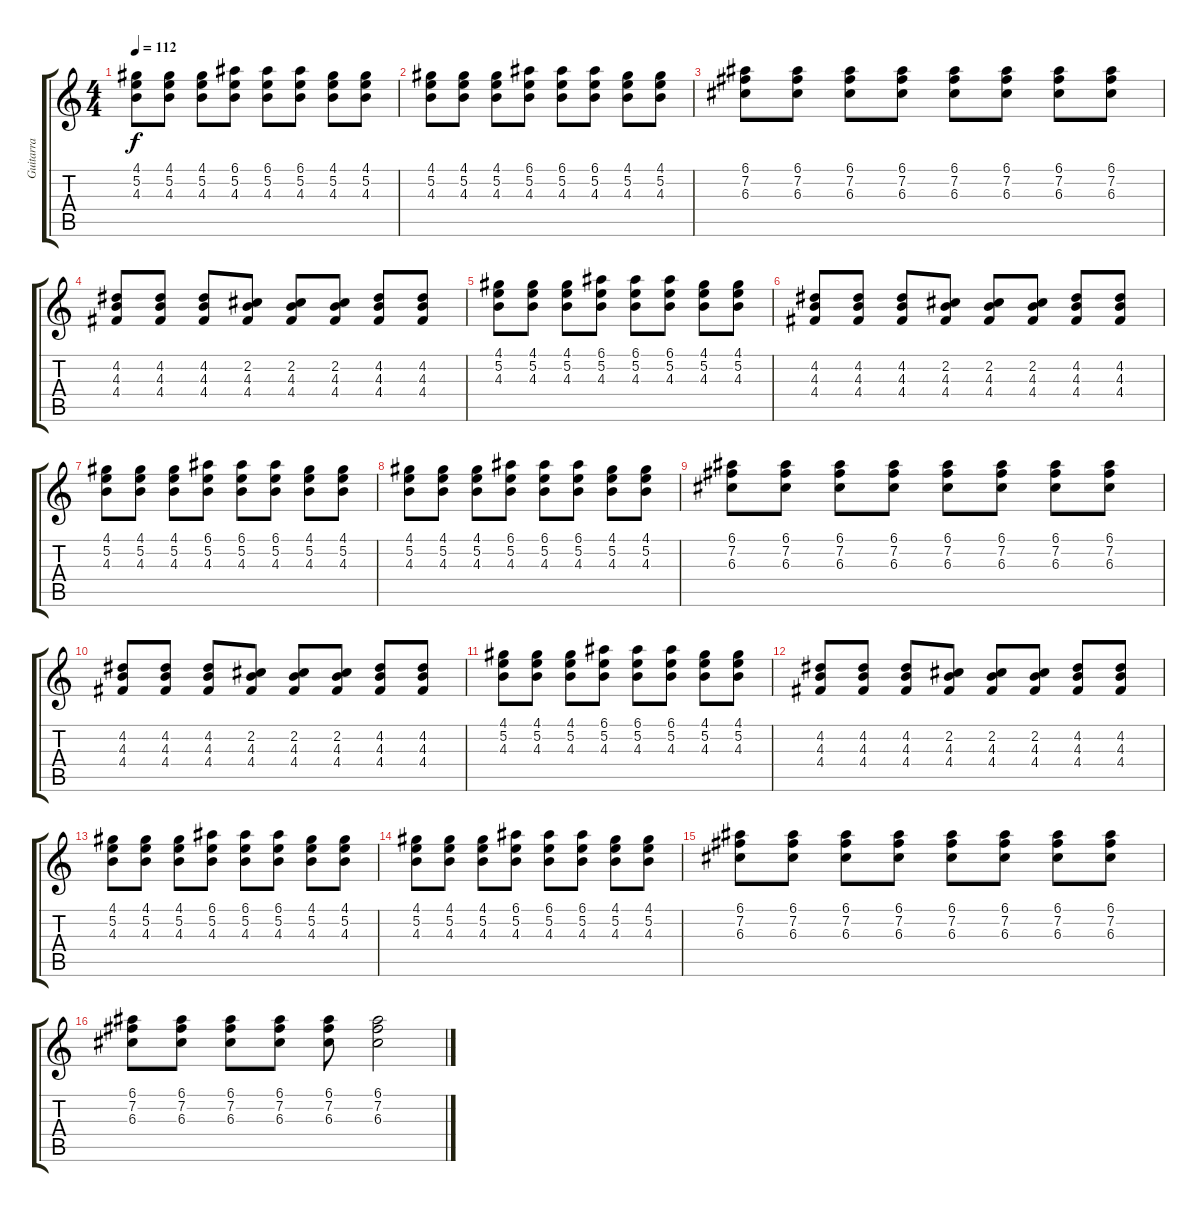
\track ("Guitarra" "Guitarra") {instrument distortionguitar}
\staff {score tabs}
\tuning (E4 B3 G3 D3 A2 E2) {hide}
\ts (4 4)
\tempo 112
\clef g2
\ks c
(4.1 5.2 4.3).8{dy f} (4.1 5.2 4.3).8 (4.1 5.2 4.3).8 (6.1 5.2 4.3).8 (6.1 5.2 4.3).8 (6.1 5.2 4.3).8 (4.1 5.2 4.3).8 (4.1 5.2 4.3).8 |
(4.1 5.2 4.3).8 (4.1 5.2 4.3).8 (4.1 5.2 4.3).8 (6.1 5.2 4.3).8 (6.1 5.2 4.3).8 (6.1 5.2 4.3).8 (4.1 5.2 4.3).8 (4.1 5.2 4.3).8 |
(6.1 7.2 6.3).8 (6.1 7.2 6.3).8 (6.1 7.2 6.3).8 (6.1 7.2 6.3).8 (6.1 7.2 6.3).8 (6.1 7.2 6.3).8 (6.1 7.2 6.3).8 (6.1 7.2 6.3).8 |
(4.2 4.3 4.4).8 (4.2 4.3 4.4).8 (4.2 4.3 4.4).8 (2.2 4.3 4.4).8 (2.2 4.3 4.4).8 (2.2 4.3 4.4).8 (4.2 4.3 4.4).8 (4.2 4.3 4.4).8 |
(4.1 5.2 4.3).8 (4.1 5.2 4.3).8 (4.1 5.2 4.3).8 (6.1 5.2 4.3).8 (6.1 5.2 4.3).8 (6.1 5.2 4.3).8 (4.1 5.2 4.3).8 (4.1 5.2 4.3).8 |
(4.2 4.3 4.4).8 (4.2 4.3 4.4).8 (4.2 4.3 4.4).8 (2.2 4.3 4.4).8 (2.2 4.3 4.4).8 (2.2 4.3 4.4).8 (4.2 4.3 4.4).8 (4.2 4.3 4.4).8 |
(4.1 5.2 4.3).8 (4.1 5.2 4.3).8 (4.1 5.2 4.3).8 (6.1 5.2 4.3).8 (6.1 5.2 4.3).8 (6.1 5.2 4.3).8 (4.1 5.2 4.3).8 (4.1 5.2 4.3).8 |
(4.1 5.2 4.3).8 (4.1 5.2 4.3).8 (4.1 5.2 4.3).8 (6.1 5.2 4.3).8 (6.1 5.2 4.3).8 (6.1 5.2 4.3).8 (4.1 5.2 4.3).8 (4.1 5.2 4.3).8 |
(6.1 7.2 6.3).8 (6.1 7.2 6.3).8 (6.1 7.2 6.3).8 (6.1 7.2 6.3).8 (6.1 7.2 6.3).8 (6.1 7.2 6.3).8 (6.1 7.2 6.3).8 (6.1 7.2 6.3).8 |
(4.2 4.3 4.4).8 (4.2 4.3 4.4).8 (4.2 4.3 4.4).8 (2.2 4.3 4.4).8 (2.2 4.3 4.4).8 (2.2 4.3 4.4).8 (4.2 4.3 4.4).8 (4.2 4.3 4.4).8 |
(4.1 5.2 4.3).8 (4.1 5.2 4.3).8 (4.1 5.2 4.3).8 (6.1 5.2 4.3).8 (6.1 5.2 4.3).8 (6.1 5.2 4.3).8 (4.1 5.2 4.3).8 (4.1 5.2 4.3).8 |
(4.2 4.3 4.4).8 (4.2 4.3 4.4).8 (4.2 4.3 4.4).8 (2.2 4.3 4.4).8 (2.2 4.3 4.4).8 (2.2 4.3 4.4).8 (4.2 4.3 4.4).8 (4.2 4.3 4.4).8 |
(4.1 5.2 4.3).8 (4.1 5.2 4.3).8 (4.1 5.2 4.3).8 (6.1 5.2 4.3).8 (6.1 5.2 4.3).8 (6.1 5.2 4.3).8 (4.1 5.2 4.3).8 (4.1 5.2 4.3).8 |
(4.1 5.2 4.3).8 (4.1 5.2 4.3).8 (4.1 5.2 4.3).8 (6.1 5.2 4.3).8 (6.1 5.2 4.3).8 (6.1 5.2 4.3).8 (4.1 5.2 4.3).8 (4.1 5.2 4.3).8 |
(6.1 7.2 6.3).8 (6.1 7.2 6.3).8 (6.1 7.2 6.3).8 (6.1 7.2 6.3).8 (6.1 7.2 6.3).8 (6.1 7.2 6.3).8 (6.1 7.2 6.3).8 (6.1 7.2 6.3).8 |
(6.1 7.2 6.3).8 (6.1 7.2 6.3).8 (6.1 7.2 6.3).8 (6.1 7.2 6.3).8 (6.1 7.2 6.3).8 (6.1 7.2 6.3).2
